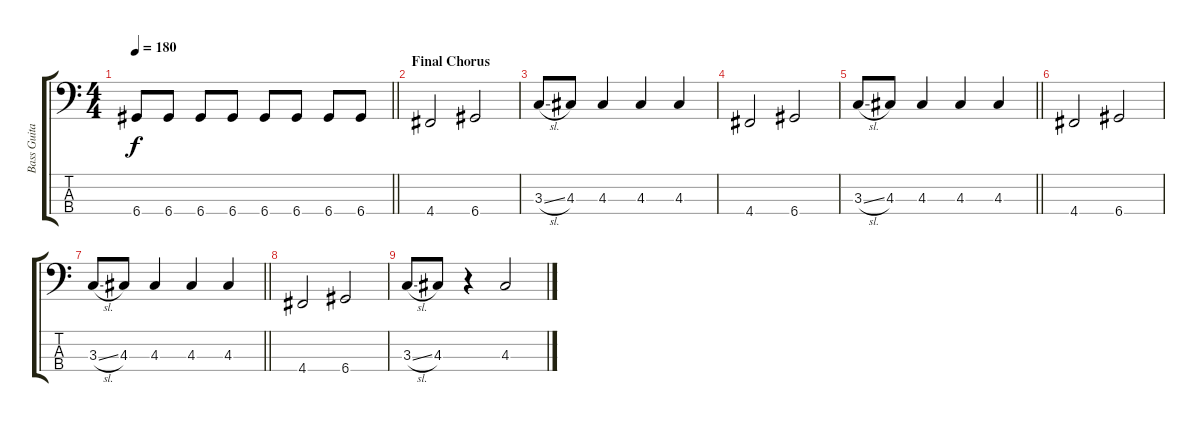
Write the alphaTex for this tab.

\track ("Bass Guitar" "Bass Guita") {instrument electricbassfinger}
\staff {score tabs}
\tuning (G2 D2 A1 D1) {hide}
\ts (4 4)
\tempo 180
\clef f4
\barLineRight lightlight
\ks c
6.4.8{dy f} 6.4.8 6.4.8 6.4.8 6.4.8 6.4.8 6.4.8 6.4.8 |
\section ("" "Final Chorus")
4.4.2 6.4.2 |
3.3{sl}.8 4.3.8 4.3.4 4.3.4 4.3.4 |
4.4.2 6.4.2 |
\barLineRight lightlight
3.3{sl}.8 4.3.8 4.3.4 4.3.4 4.3.4 |
4.4.2 6.4.2 |
\barLineRight lightlight
3.3{sl}.8 4.3.8 4.3.4 4.3.4 4.3.4 |
4.4.2 6.4.2 |
3.3{sl}.8 4.3.8 r.4 4.3.2
